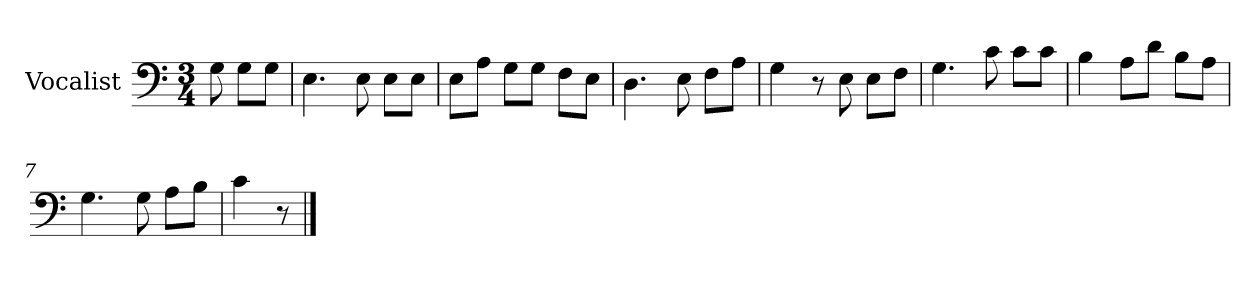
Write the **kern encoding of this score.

**kern
*part1
*staff1
*I"Vocalist
*k[]
*C:
*M3/4
=
8G
8GL
8GJ
=1
4.E
8E
8EL
8EJ
=2
8EL
8AJ
8GL
8GJ
8FL
8EJ
=3
4.D
8E
8FL
8AJ
=4
4G
8r
8E
8EL
8FJ
=5
4.G
8c
8cL
8cJ
=6
4B
8AL
8dJ
8BL
8AJ
=7
4.G
8G
8AL
8BJ
=8
4c
8r
==
*-
